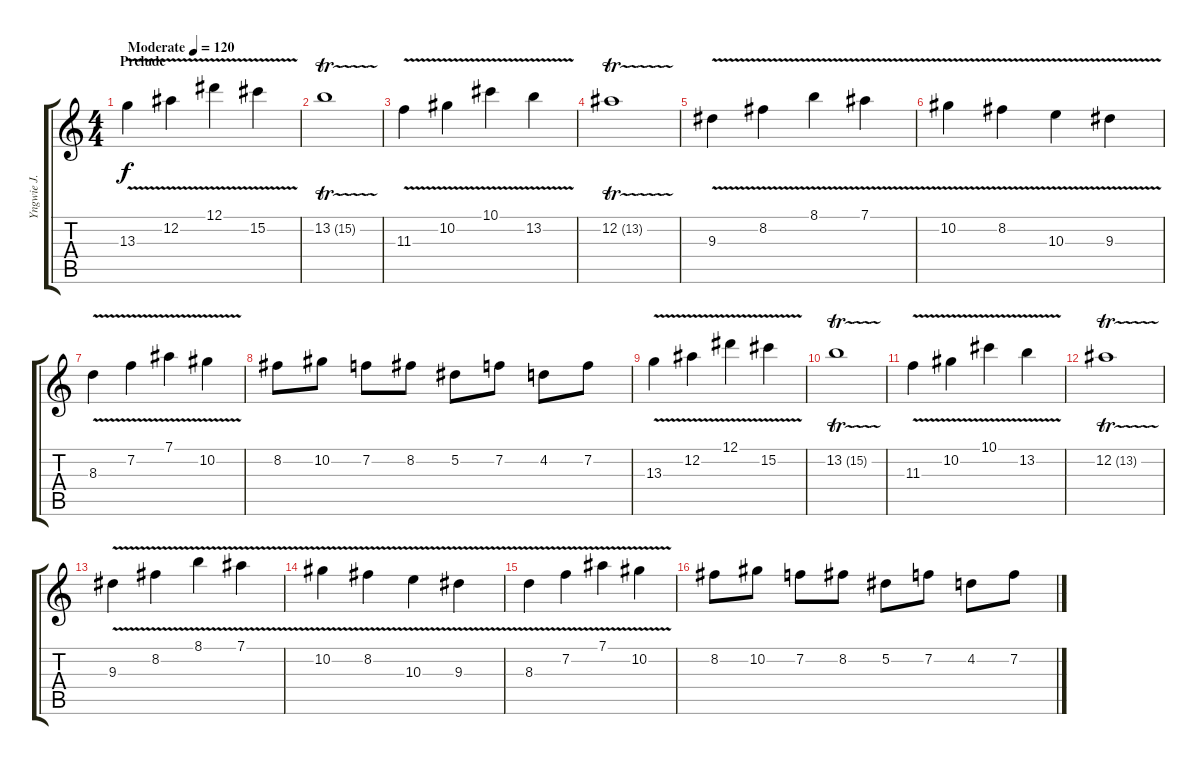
\track ("Yngwie J. Malmsteen" "Yngwie J. ") {instrument acousticguitarnylon}
\staff {score tabs}
\tuning (Eb4 Bb3 Gb3 Db3 Ab2 Eb2) {hide}
\ts (4 4)
\section ("" "Prelude")
\tempo (120 "Moderate")
\clef g2
\ks c
13.3{v}.4{dy f instrument acousticguitarnylon} 12.2{v}.4 12.1{v}.4 15.2{v}.4 |
13.2{tr (15 32)}.1 |
11.3{v}.4 10.2{v}.4 10.1{v}.4 13.2{v}.4 |
12.2{tr (13 32)}.1 |
9.3{v}.4 8.2{v}.4 8.1{v}.4 7.1{v}.4 |
10.2{v}.4 8.2{v}.4 10.3{v}.4 9.3{v}.4 |
8.3{v}.4 7.2{v}.4 7.1{v}.4 10.2{v}.4 |
8.2.8 10.2.8 7.2.8 8.2.8 5.2.8 7.2.8 4.2.8 7.2.8 |
13.3{v}.4 12.2{v}.4 12.1{v}.4 15.2{v}.4 |
13.2{tr (15 32)}.1 |
11.3{v}.4 10.2{v}.4 10.1{v}.4 13.2{v}.4 |
12.2{tr (13 32)}.1 |
9.3{v}.4 8.2{v}.4 8.1{v}.4 7.1{v}.4 |
10.2{v}.4 8.2{v}.4 10.3{v}.4 9.3{v}.4 |
8.3{v}.4 7.2{v}.4 7.1{v}.4 10.2{v}.4 |
8.2.8 10.2.8 7.2.8 8.2.8 5.2.8 7.2.8 4.2.8 7.2.8
